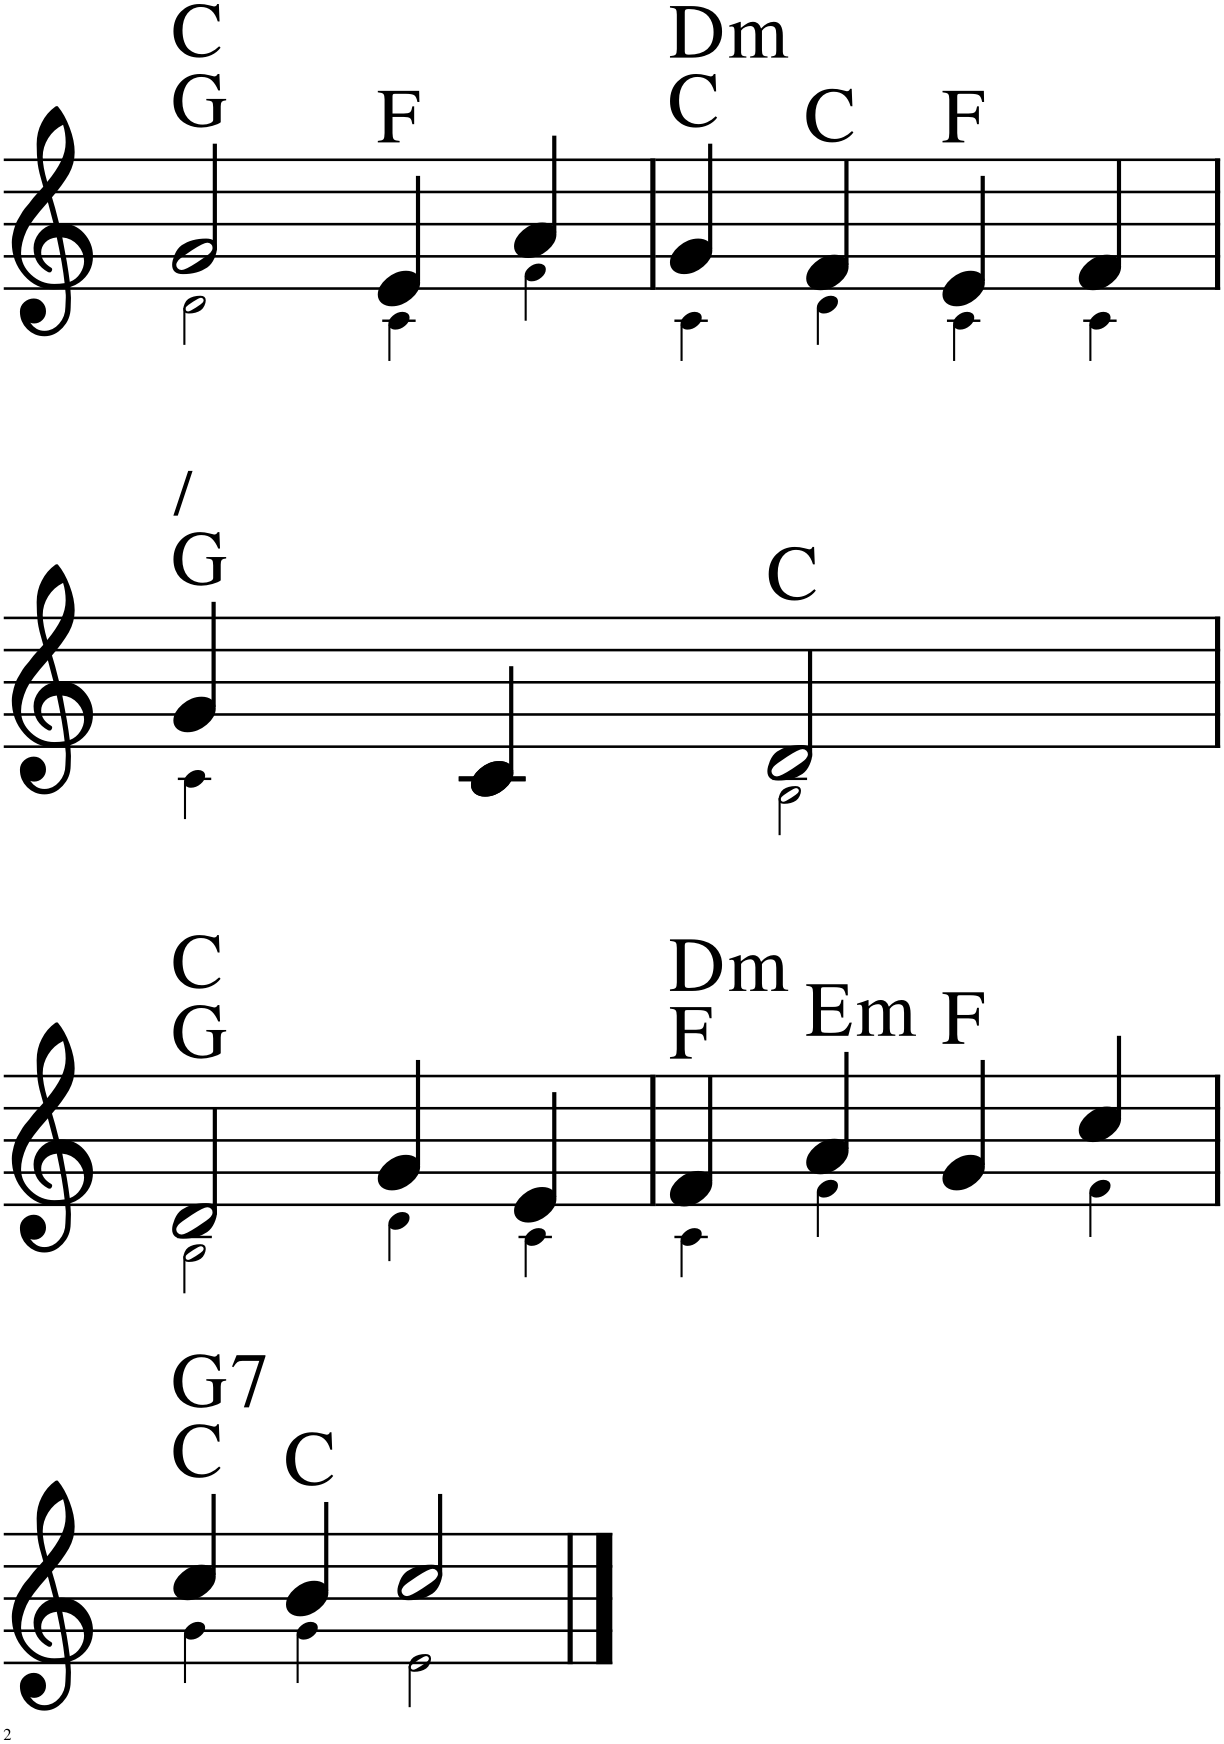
**kern	**harte
*part1	*part1
*staff1	*
*I"Electronic Organ	*
*I'Elec Org	*
!!LO:PB:g=z
*clefG2	*
*k[]	*
*M4/4	*
=7	=7
*^	*
2g/	2d!\	G:maj C:maj
4e/	4c!\	F:maj
4a/	4f!\	.
=8	=8	=8
!	!	!LO:H:n=2:kt=m
4g/	4c!\	C:maj D:min
4f/	4d!\	C:maj
4e/	4c!\	F:maj
4f/	4c!\	.
!!LO:LB:g=z	!!
=9	=9	=9
!LO:TX:a:t=/	!	!
4g/	4c!\	G:maj
4c/	4c	.
2d/	2B!\	C:maj
!!LO:LB:g=z	!!
=10	=10	=10
2d/	2B!\	G:maj C:maj
4g/	4d!\	.
4e/	4c!\	.
=11	=11	=11
!	!	!LO:H:n=2:kt=m
4f/	4c!\	F:maj D:min
!	!	!LO:H:kt=m
4a/	4f!\	E:min
4g/	4d	F:maj
4cc/	4f!\	.
!!LO:LB:g=z	!!
=12	=12	=12
!	!	!LO:H:n=2:kt=7
4cc/	4g!\	C:maj G:7
4b/	4g!\	C:maj
2cc/	2e!\	.
*v	*v	*
==	==
*-	*-
